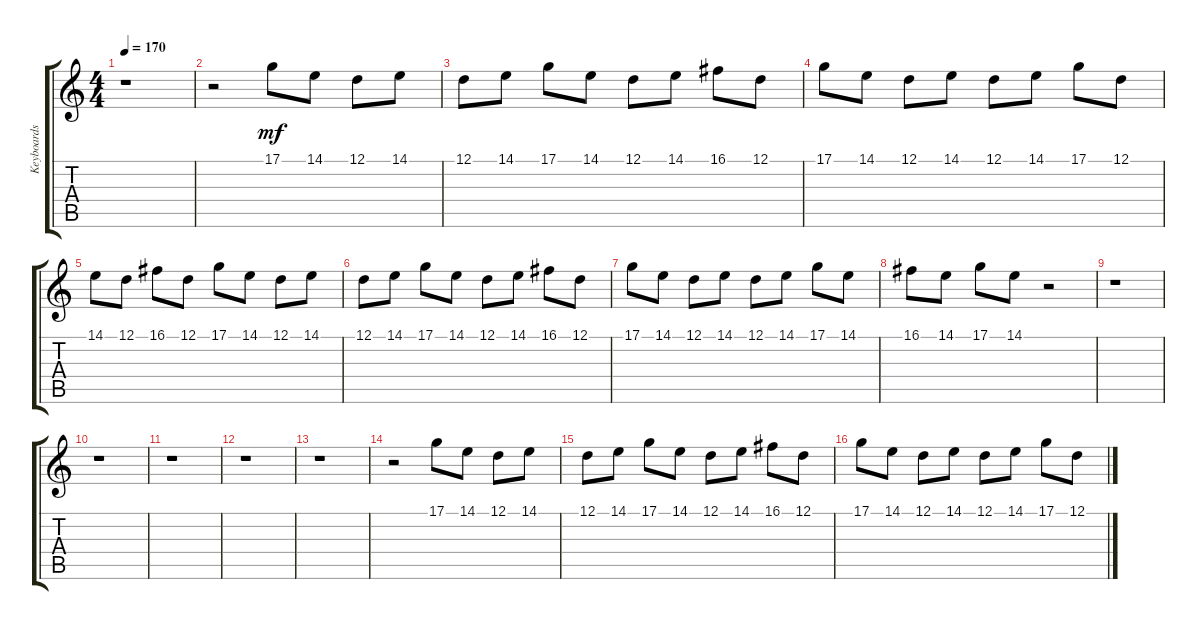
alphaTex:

\track ("Keyboards 1" "Keyboards ") {instrument lead2sawtooth}
\staff {score tabs}
\tuning (D4 A3 F3 C3 G2 C2) {hide}
\ts (4 4)
\tempo 170
\clef g2
\ks c
r.1{dy mf} |
r.2 17.1.8 14.1.8 12.1.8 14.1.8 |
12.1.8 14.1.8 17.1.8 14.1.8 12.1.8 14.1.8 16.1.8 12.1.8 |
17.1.8 14.1.8 12.1.8 14.1.8 12.1.8 14.1.8 17.1.8 12.1.8 |
14.1.8 12.1.8 16.1.8 12.1.8 17.1.8 14.1.8 12.1.8 14.1.8 |
12.1.8 14.1.8 17.1.8 14.1.8 12.1.8 14.1.8 16.1.8 12.1.8 |
17.1.8 14.1.8 12.1.8 14.1.8 12.1.8 14.1.8 17.1.8 14.1.8 |
16.1.8 14.1.8 17.1.8 14.1.8 r.2 |
r.1 |
r.1 |
r.1 |
r.1 |
r.1 |
r.2 17.1.8 14.1.8 12.1.8 14.1.8 |
12.1.8 14.1.8 17.1.8 14.1.8 12.1.8 14.1.8 16.1.8 12.1.8 |
17.1.8 14.1.8 12.1.8 14.1.8 12.1.8 14.1.8 17.1.8 12.1.8
